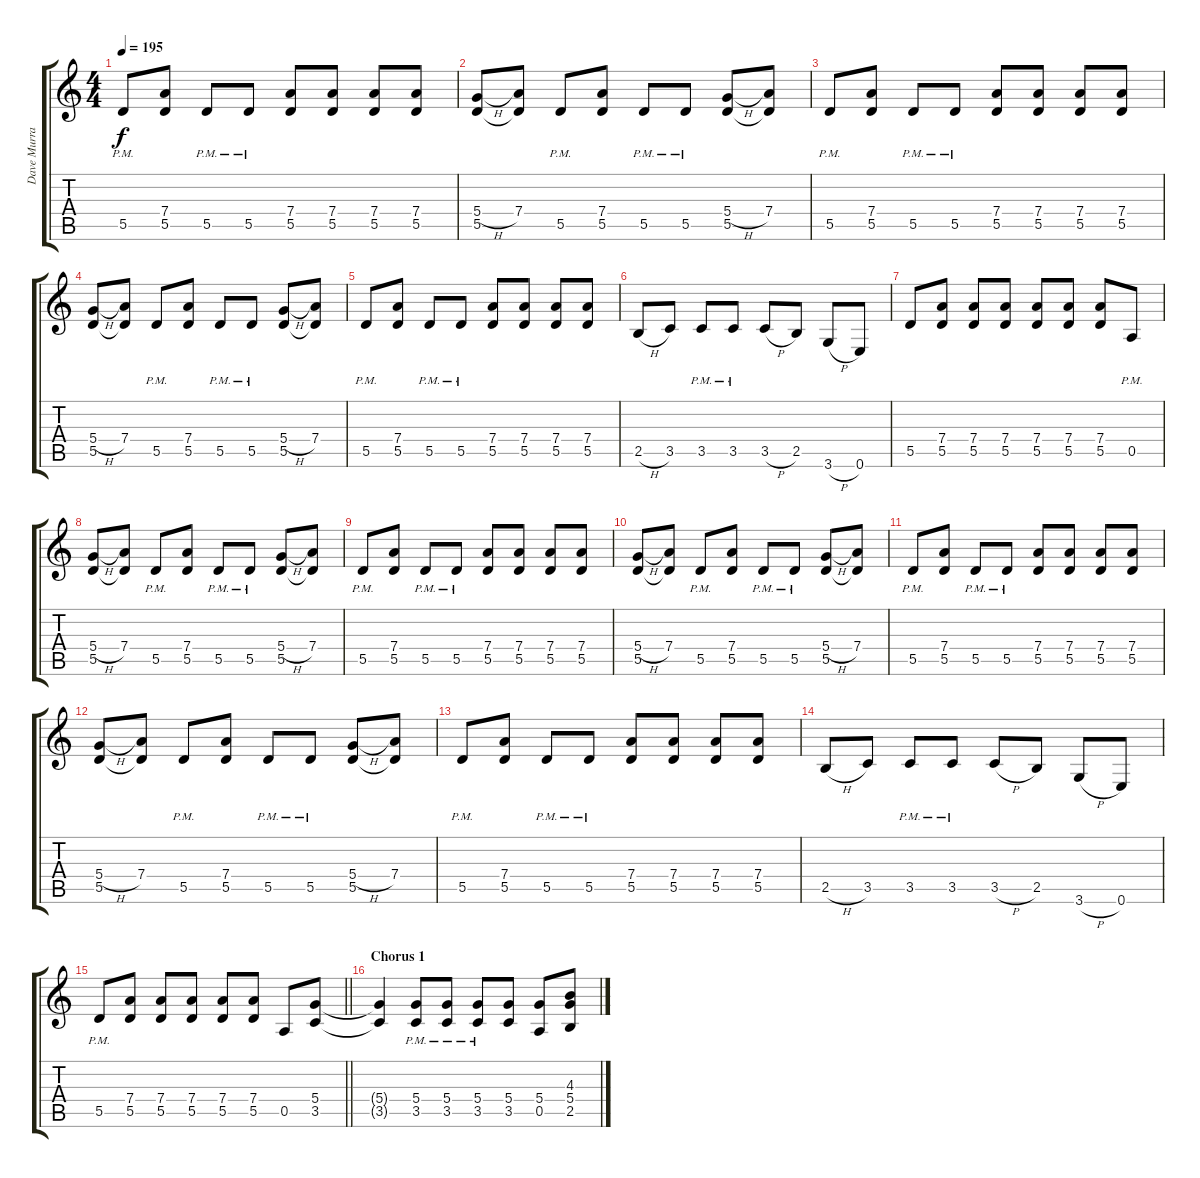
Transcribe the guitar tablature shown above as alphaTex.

\track ("Dave Murray" "Dave Murra") {instrument overdrivenguitar}
\staff {score tabs}
\tuning (E4 B3 G3 D3 A2 E2) {hide}
\ts (4 4)
\tempo 195
\clef g2
\ks c
5.5{pm}.8{dy f} (7.4 5.5).8 5.5{pm}.8 5.5{pm}.8 (7.4 5.5).8 (7.4 5.5).8 (7.4 5.5).8 (7.4 5.5).8 |
(5.4{h} 5.5).8 (7.4 5.5{t}).8 5.5{pm}.8 (7.4 5.5).8 5.5{pm}.8 5.5{pm}.8 (5.4{h} 5.5).8 (7.4 5.5{t}).8 |
5.5{pm}.8 (7.4 5.5).8 5.5{pm}.8 5.5{pm}.8 (7.4 5.5).8 (7.4 5.5).8 (7.4 5.5).8 (7.4 5.5).8 |
(5.4{h} 5.5).8 (7.4 5.5{t}).8 5.5{pm}.8 (7.4 5.5).8 5.5{pm}.8 5.5{pm}.8 (5.4{h} 5.5).8 (7.4 5.5{t}).8 |
5.5{pm}.8 (7.4 5.5).8 5.5{pm}.8 5.5{pm}.8 (7.4 5.5).8 (7.4 5.5).8 (7.4 5.5).8 (7.4 5.5).8 |
2.5{h}.8 3.5.8 3.5{pm}.8 3.5{pm}.8 3.5{h}.8 2.5.8 3.6{h}.8 0.6.8 |
5.5.8 (7.4 5.5).8 (7.4 5.5).8 (7.4 5.5).8 (7.4 5.5).8 (7.4 5.5).8 (7.4 5.5).8 0.5{pm}.8 |
(5.4{h} 5.5).8 (7.4 5.5{t}).8 5.5{pm}.8 (7.4 5.5).8 5.5{pm}.8 5.5{pm}.8 (5.4{h} 5.5).8 (7.4 5.5{t}).8 |
5.5{pm}.8 (7.4 5.5).8 5.5{pm}.8 5.5{pm}.8 (7.4 5.5).8 (7.4 5.5).8 (7.4 5.5).8 (7.4 5.5).8 |
(5.4{h} 5.5).8 (7.4 5.5{t}).8 5.5{pm}.8 (7.4 5.5).8 5.5{pm}.8 5.5{pm}.8 (5.4{h} 5.5).8 (7.4 5.5{t}).8 |
5.5{pm}.8 (7.4 5.5).8 5.5{pm}.8 5.5{pm}.8 (7.4 5.5).8 (7.4 5.5).8 (7.4 5.5).8 (7.4 5.5).8 |
(5.4{h} 5.5).8 (7.4 5.5{t}).8 5.5{pm}.8 (7.4 5.5).8 5.5{pm}.8 5.5{pm}.8 (5.4{h} 5.5).8 (7.4 5.5{t}).8 |
5.5{pm}.8 (7.4 5.5).8 5.5{pm}.8 5.5{pm}.8 (7.4 5.5).8 (7.4 5.5).8 (7.4 5.5).8 (7.4 5.5).8 |
2.5{h}.8 3.5.8 3.5{pm}.8 3.5{pm}.8 3.5{h}.8 2.5.8 3.6{h}.8 0.6.8 |
\barLineRight lightlight
5.5{pm}.8 (7.4 5.5).8 (7.4 5.5).8 (7.4 5.5).8 (7.4 5.5).8 (7.4 5.5).8 0.5.8 (5.4 3.5).8 |
\section ("" "Chorus 1")
(5.4{t} 3.5{t}).4 (5.4{pm} 3.5{pm}).8 (5.4{pm} 3.5{pm}).8 (5.4{pm} 3.5{pm}).8 (5.4 3.5).8 (5.4 0.5).8 (4.3 5.4 2.5).8
